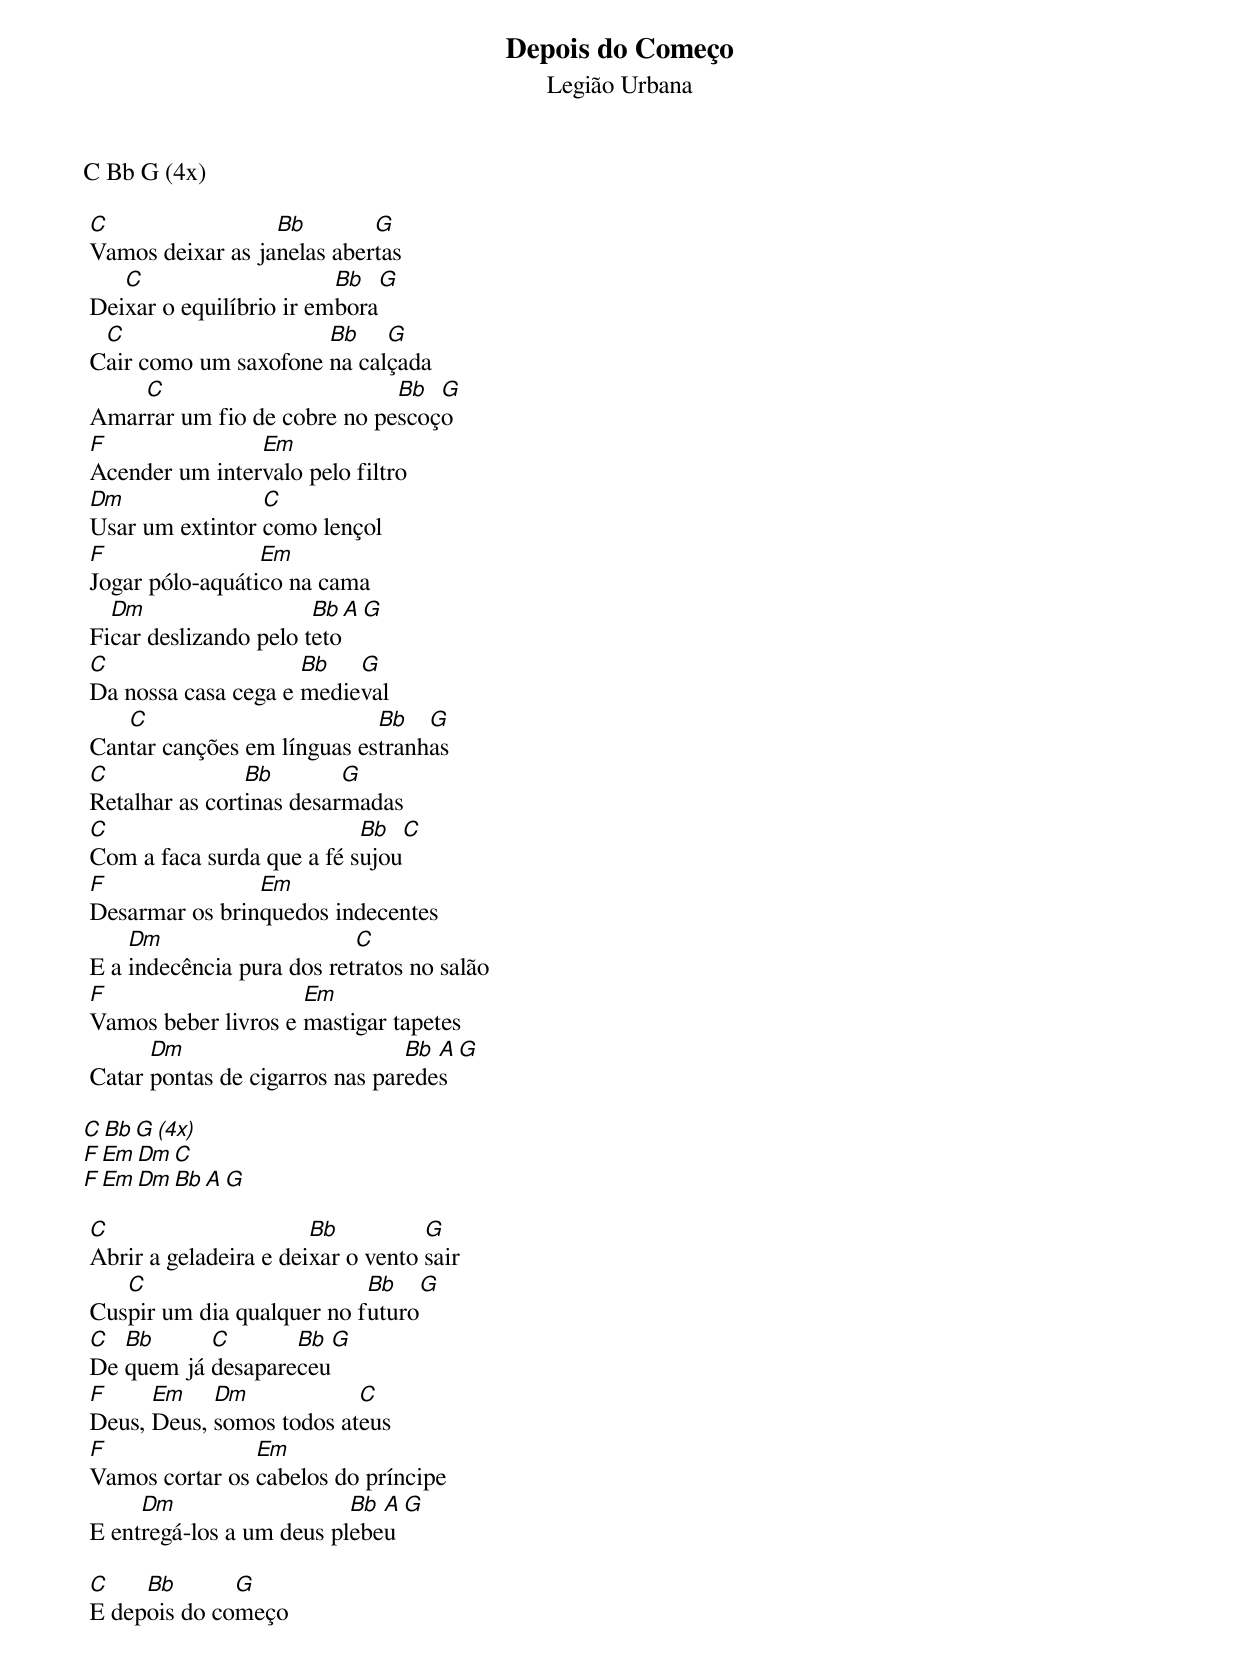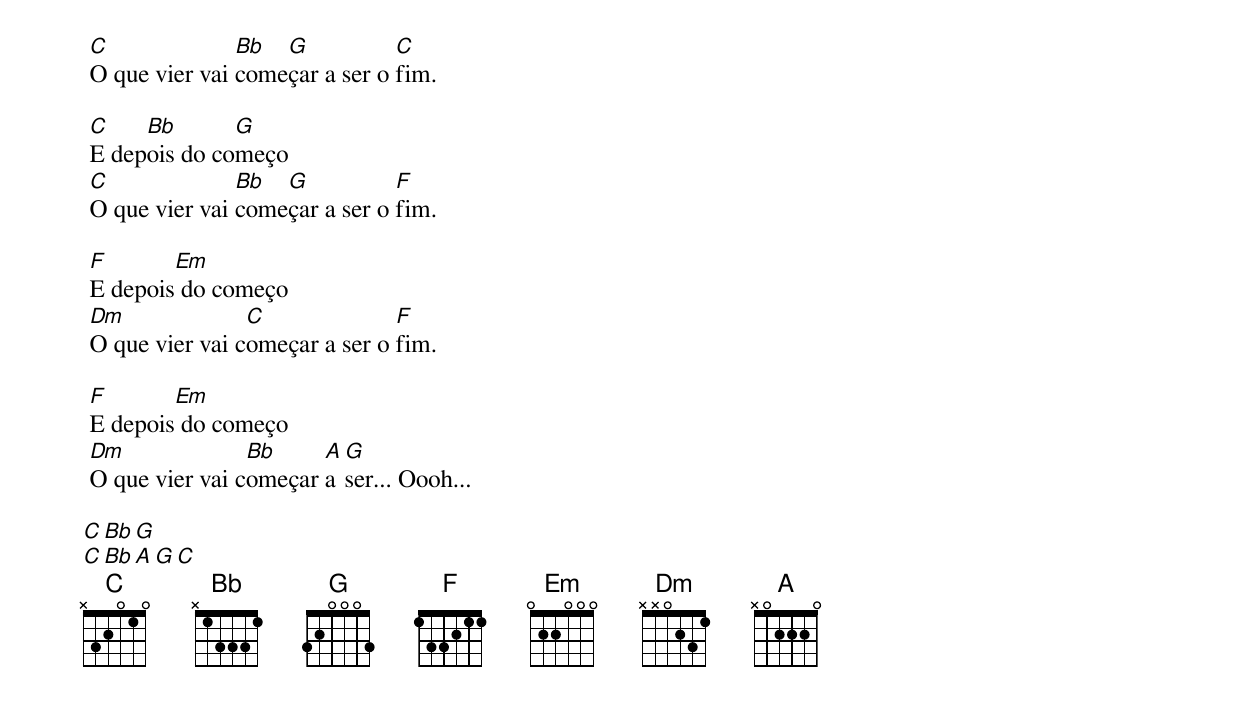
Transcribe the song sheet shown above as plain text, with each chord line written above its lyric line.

Depois do Começo
Legião Urbana

C Bb G (4x)

 C                 Bb        G
 Vamos deixar as janelas abertas
    C                     Bb  G
 Deixar o equilíbrio ir embora
  C                    Bb    G
 Cair como um saxofone na calçada
     C                        Bb  G
 Amarrar um fio de cobre no pescoço
 F               Em
 Acender um intervalo pelo filtro
 Dm               C
 Usar um extintor como lençol
 F                Em
 Jogar pólo-aquático na cama
   Dm                   Bb A G
 Ficar deslizando pelo teto
 C                    Bb   G
 Da nossa casa cega e medieval
    C                        Bb   G
 Cantar canções em línguas estranhas
 C               Bb        G
 Retalhar as cortinas desarmadas
 C                          Bb  C
 Com a faca surda que a fé sujou
 F               Em
 Desarmar os brinquedos indecentes
     Dm                     C
 E a indecência pura dos retratos no salão
 F                    Em
 Vamos beber livros e mastigar tapetes
       Dm                        Bb A G
 Catar pontas de cigarros nas paredes

 C Bb G (4x)
 F Em Dm C
 F Em Dm Bb A G

 C                      Bb          G
 Abrir a geladeira e deixar o vento sair
    C                       Bb   G
 Cuspir um dia qualquer no futuro
 C  Bb      C       Bb G
 De quem já desapareceu
 F     Em    Dm            C
 Deus, Deus, somos todos ateus
 F               Em
 Vamos cortar os cabelos do príncipe
      Dm                   Bb A G
 E entregá-los a um deus plebeu

 C    Bb       G
 E depois do começo
 C              Bb  G           C
 O que vier vai começar a ser o fim.

 C    Bb       G
 E depois do começo
 C              Bb  G           F
 O que vier vai começar a ser o fim.

 F       Em
 E depois do começo
 Dm              C              F
 O que vier vai começar a ser o fim.

 F       Em
 E depois do começo
 Dm              Bb     A G
 O que vier vai começar a ser... Oooh...

 C Bb G
 C Bb A G C
